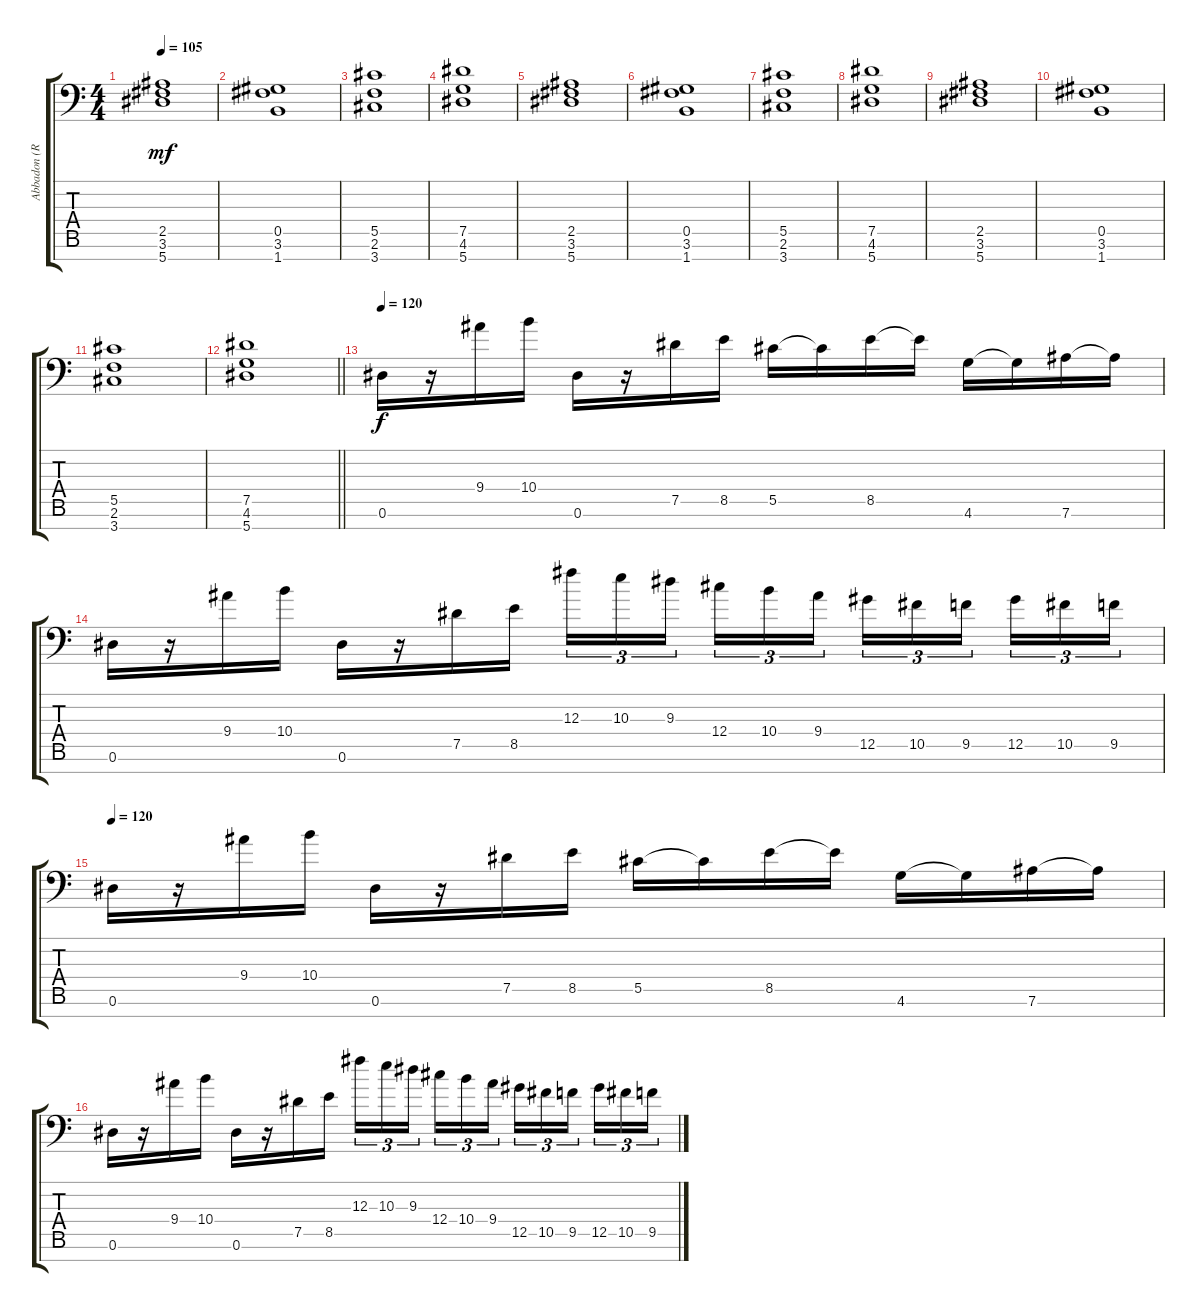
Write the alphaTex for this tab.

\track ("Abbadon (Rythm Guitar 1)" "Abbadon (R") {instrument distortionguitar}
\staff {score tabs}
\tuning (Eb4 Bb3 Gb3 Db3 Ab2 Eb2 Bb1) {hide}
\ts (4 4)
\tempo 105
\clef f4
\ks c
(2.5 3.6 5.7).1{dy mf} |
(0.5 3.6 1.7).1 |
(5.5 2.6 3.7).1 |
(7.5 4.6 5.7).1 |
(2.5 3.6 5.7).1 |
(0.5 3.6 1.7).1 |
(5.5 2.6 3.7).1 |
(7.5 4.6 5.7).1 |
(2.5 3.6 5.7).1 |
(0.5 3.6 1.7).1 |
(5.5 2.6 3.7).1 |
\barLineRight lightlight
(7.5 4.6 5.7).1 |
\tempo 120
0.6.16{dy f} r.16 9.4.16 10.4.16 0.6.16 r.16 7.5.16 8.5.16 5.5.16 5.5{t}.16 8.5.16 8.5{t}.16 4.6.16 4.6{t}.16 7.6.16 7.6{t}.16 |
0.6.16 r.16 9.4.16 10.4.16 0.6.16 r.16 7.5.16 8.5.16 12.3.16{tu (3 2)} 10.3.16{tu (3 2)} 9.3.16{tu (3 2) beam splitsecondary} 12.4.16{tu (3 2)} 10.4.16{tu (3 2)} 9.4.16{tu (3 2)} 12.5.16{tu (3 2)} 10.5.16{tu (3 2)} 9.5.16{tu (3 2) beam splitsecondary} 12.5.16{tu (3 2)} 10.5.16{tu (3 2)} 9.5.16{tu (3 2)} |
\tempo 120
0.6.16 r.16 9.4.16 10.4.16 0.6.16 r.16 7.5.16 8.5.16 5.5.16 5.5{t}.16 8.5.16 8.5{t}.16 4.6.16 4.6{t}.16 7.6.16 7.6{t}.16 |
0.6.16 r.16 9.4.16 10.4.16 0.6.16 r.16 7.5.16 8.5.16 12.3.16{tu (3 2)} 10.3.16{tu (3 2)} 9.3.16{tu (3 2) beam splitsecondary} 12.4.16{tu (3 2)} 10.4.16{tu (3 2)} 9.4.16{tu (3 2)} 12.5.16{tu (3 2)} 10.5.16{tu (3 2)} 9.5.16{tu (3 2) beam splitsecondary} 12.5.16{tu (3 2)} 10.5.16{tu (3 2)} 9.5.16{tu (3 2)}
